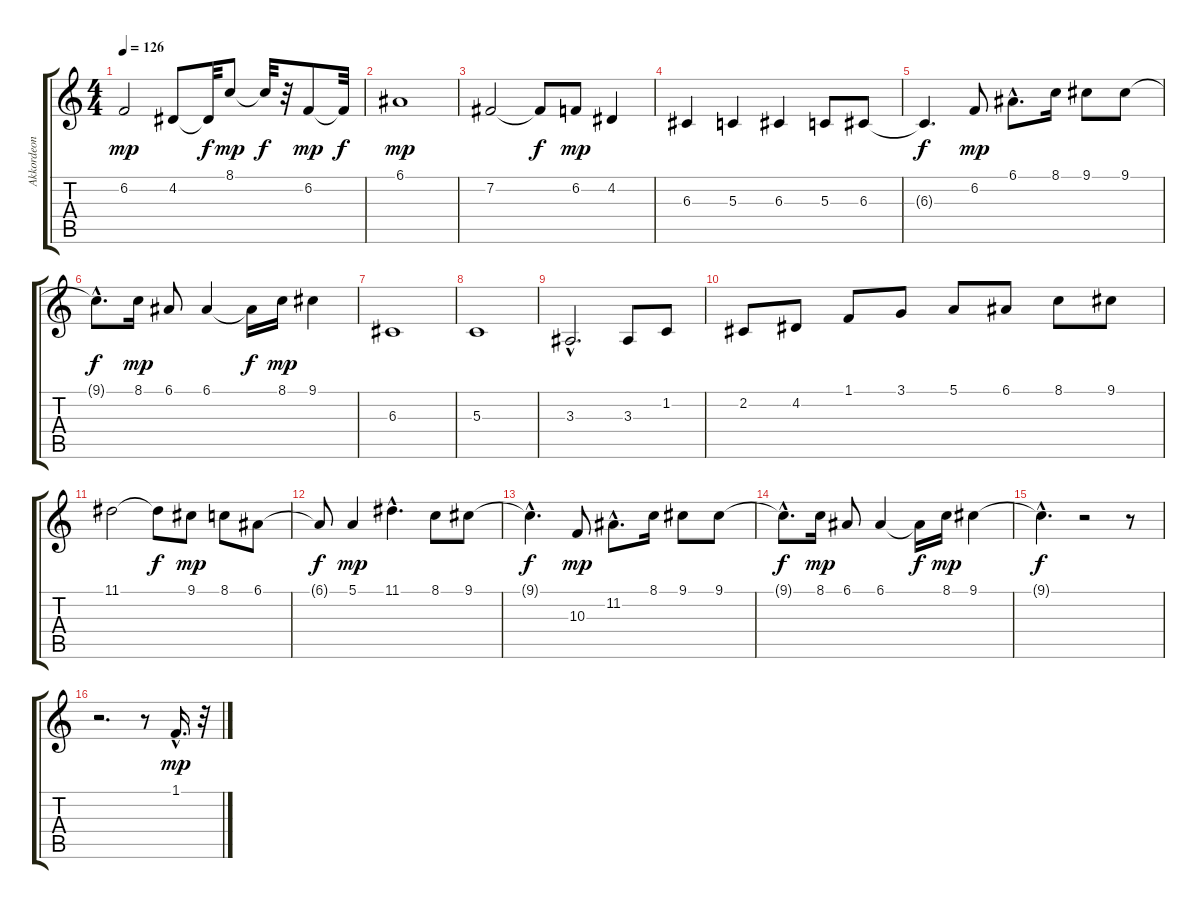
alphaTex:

\track ("Akkordeon" "Akkordeon") {instrument tangoaccordion}
\staff {score tabs}
\tuning (E4 B3 G3 D3 A2 E2) {hide}
\ts (4 4)
\tempo 126
\clef g2
\ks c
6.2.2{dy mp} 4.2.8 4.2{t}.32{dy f} 8.1.8{dy mp} 8.1{t}.32{dy f} r.32 6.2.8{dy mp} 6.2{t}.32{dy f} |
6.1.1{dy mp} |
7.2.2 7.2{t}.8{dy f} 6.2.8{dy mp} 4.2.4 |
6.3.4 5.3.4 6.3.4 5.3.8 6.3.8 |
6.3{t}.4{d dy f} 6.2.8{dy mp} 6.1{hac}.8{d} 8.1.16 9.1.8 9.1.8 |
9.1{hac t}.8{d dy f} 8.1.16{dy mp} 6.1.8 6.1.4 6.1{t}.16{dy f} 8.1.16{dy mp} 9.1.4 |
6.3.1 |
5.3.1 |
3.3{hac}.2{d} 3.3.8 1.2.8 |
2.2.8 4.2.8 1.1.8 3.1.8 5.1.8 6.1.8 8.1.8 9.1.8 |
11.1.2 11.1{t}.8{dy f} 9.1.8{dy mp} 8.1.8 6.1.8 |
6.1{t}.8{dy f} 5.1.4{dy mp} 11.1{hac}.4{d} 8.1.8 9.1.8 |
9.1{hac t}.4{d dy f} 10.3.8{dy mp} 11.2{hac}.8{d} 8.1.16 9.1.8 9.1.8 |
9.1{hac t}.8{d dy f} 8.1.16{dy mp} 6.1.8 6.1.4 6.1{t}.16{dy f} 8.1.16{dy mp} 9.1.4 |
9.1{hac t}.4{d dy f} r.2 r.8 |
r.2{d} r.8 1.1{hac}.16{d dy mp} r.32
